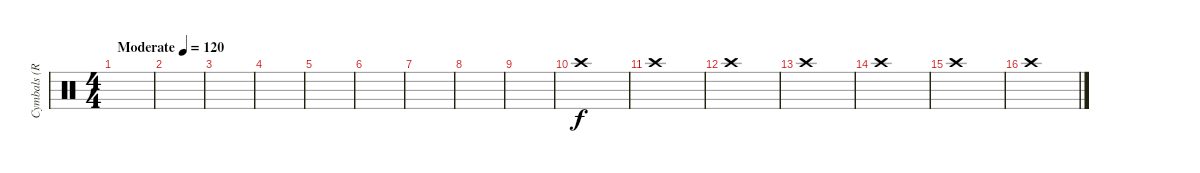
\track ("Cymbals (Right)" "Cymbals (R") {instrument percussion}
\staff {score}
\articulation defaults
\ts (4 4)
\tempo (120 "Moderate")
\clef neutral
\ks c
|
|
|
|
|
|
|
|
|
"Crash high (hit)".1 |
"Crash high (hit)".1 |
"Crash high (hit)".1 |
"Crash high (hit)".1 |
"Crash high (hit)".1 |
"Crash high (hit)".1 |
"Crash high (hit)".1
